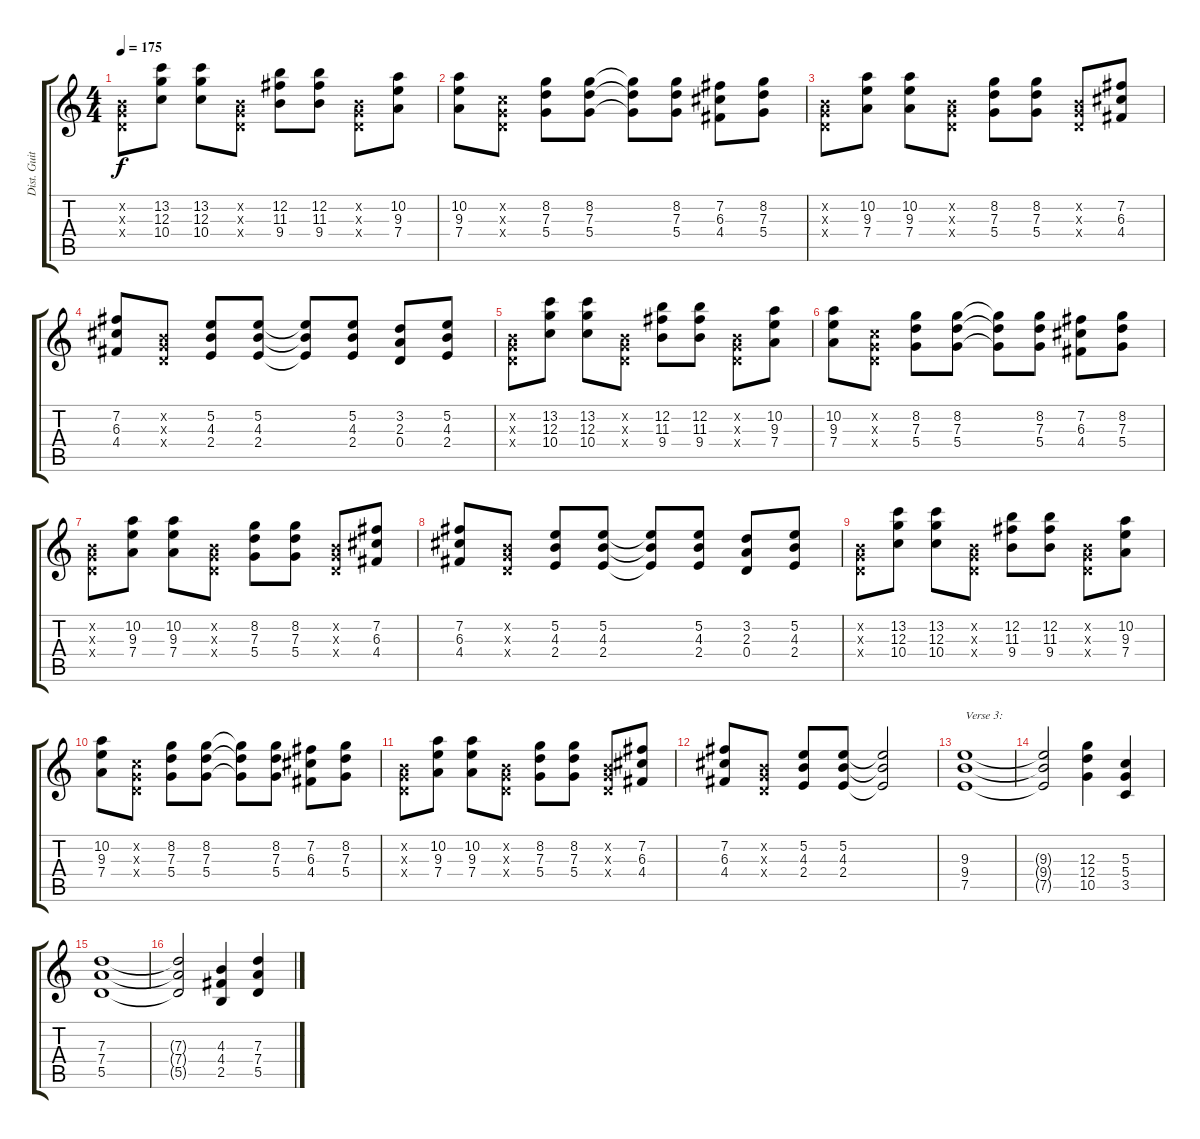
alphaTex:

\track ("Dist. Guitar 1" "Dist. Guit") {instrument distortionguitar}
\staff {score tabs}
\tuning (E4 B3 G3 D3 A2 E2) {hide}
\ts (4 4)
\tempo 175
\clef g2
\ks c
(0.2{x} 0.3{x} 0.4{x}).8{dy f} (13.2 12.3 10.4).8 (13.2 12.3 10.4).8 (0.2{x} 0.3{x} 0.4{x}).8 (12.2 11.3 9.4).8 (12.2 11.3 9.4).8 (0.2{x} 0.3{x} 0.4{x}).8 (10.2 9.3 7.4).8 |
(10.2 9.3 7.4).8 (1.2{x} 0.3{x} 0.4{x}).8 (8.2 7.3 5.4).8 (8.2 7.3 5.4).8 (8.2{t} 7.3{t} 5.4{t}).8 (8.2 7.3 5.4).8 (7.2 6.3 4.4).8 (8.2 7.3 5.4).8 |
(0.2{x} 0.3{x} 0.4{x}).8 (10.2 9.3 7.4).8 (10.2 9.3 7.4).8 (0.2{x} 0.3{x} 0.4{x}).8 (8.2 7.3 5.4).8 (8.2 7.3 5.4).8 (0.2{x} 0.3{x} 0.4{x}).8 (7.2 6.3 4.4).8 |
(7.2 6.3 4.4).8 (0.2{x} 0.3{x} 0.4{x}).8 (5.2 4.3 2.4).8 (5.2 4.3 2.4).8 (5.2{t} 4.3{t} 2.4{t}).8 (5.2 4.3 2.4).8 (3.2 2.3 0.4).8 (5.2 4.3 2.4).8 |
(0.2{x} 0.3{x} 0.4{x}).8 (13.2 12.3 10.4).8 (13.2 12.3 10.4).8 (0.2{x} 0.3{x} 0.4{x}).8 (12.2 11.3 9.4).8 (12.2 11.3 9.4).8 (0.2{x} 0.3{x} 0.4{x}).8 (10.2 9.3 7.4).8 |
(10.2 9.3 7.4).8 (1.2{x} 0.3{x} 0.4{x}).8 (8.2 7.3 5.4).8 (8.2 7.3 5.4).8 (8.2{t} 7.3{t} 5.4{t}).8 (8.2 7.3 5.4).8 (7.2 6.3 4.4).8 (8.2 7.3 5.4).8 |
(0.2{x} 0.3{x} 0.4{x}).8 (10.2 9.3 7.4).8 (10.2 9.3 7.4).8 (0.2{x} 0.3{x} 0.4{x}).8 (8.2 7.3 5.4).8 (8.2 7.3 5.4).8 (0.2{x} 0.3{x} 0.4{x}).8 (7.2 6.3 4.4).8 |
(7.2 6.3 4.4).8 (0.2{x} 0.3{x} 0.4{x}).8 (5.2 4.3 2.4).8 (5.2 4.3 2.4).8 (5.2{t} 4.3{t} 2.4{t}).8 (5.2 4.3 2.4).8 (3.2 2.3 0.4).8 (5.2 4.3 2.4).8 |
(0.2{x} 0.3{x} 0.4{x}).8 (13.2 12.3 10.4).8 (13.2 12.3 10.4).8 (0.2{x} 0.3{x} 0.4{x}).8 (12.2 11.3 9.4).8 (12.2 11.3 9.4).8 (0.2{x} 0.3{x} 0.4{x}).8 (10.2 9.3 7.4).8 |
(10.2 9.3 7.4).8 (1.2{x} 0.3{x} 0.4{x}).8 (8.2 7.3 5.4).8 (8.2 7.3 5.4).8 (8.2{t} 7.3{t} 5.4{t}).8 (8.2 7.3 5.4).8 (7.2 6.3 4.4).8 (8.2 7.3 5.4).8 |
(0.2{x} 0.3{x} 0.4{x}).8 (10.2 9.3 7.4).8 (10.2 9.3 7.4).8 (0.2{x} 0.3{x} 0.4{x}).8 (8.2 7.3 5.4).8 (8.2 7.3 5.4).8 (0.2{x} 0.3{x} 0.4{x}).8 (7.2 6.3 4.4).8 |
(7.2 6.3 4.4).8 (0.2{x} 0.3{x} 0.4{x}).8 (5.2 4.3 2.4).8 (5.2 4.3 2.4).8 (5.2{t} 4.3{t} 2.4{t}).2 |
(9.3 9.4 7.5).1{txt "Verse 3:" volume 10 instrument distortionguitar} |
(9.3{t} 9.4{t} 7.5{t}).2 (12.3 12.4 10.5).4 (5.3 5.4 3.5).4 |
(7.3 7.4 5.5).1 |
(7.3{t} 7.4{t} 5.5{t}).2 (4.3 4.4 2.5).4 (7.3 7.4 5.5).4
